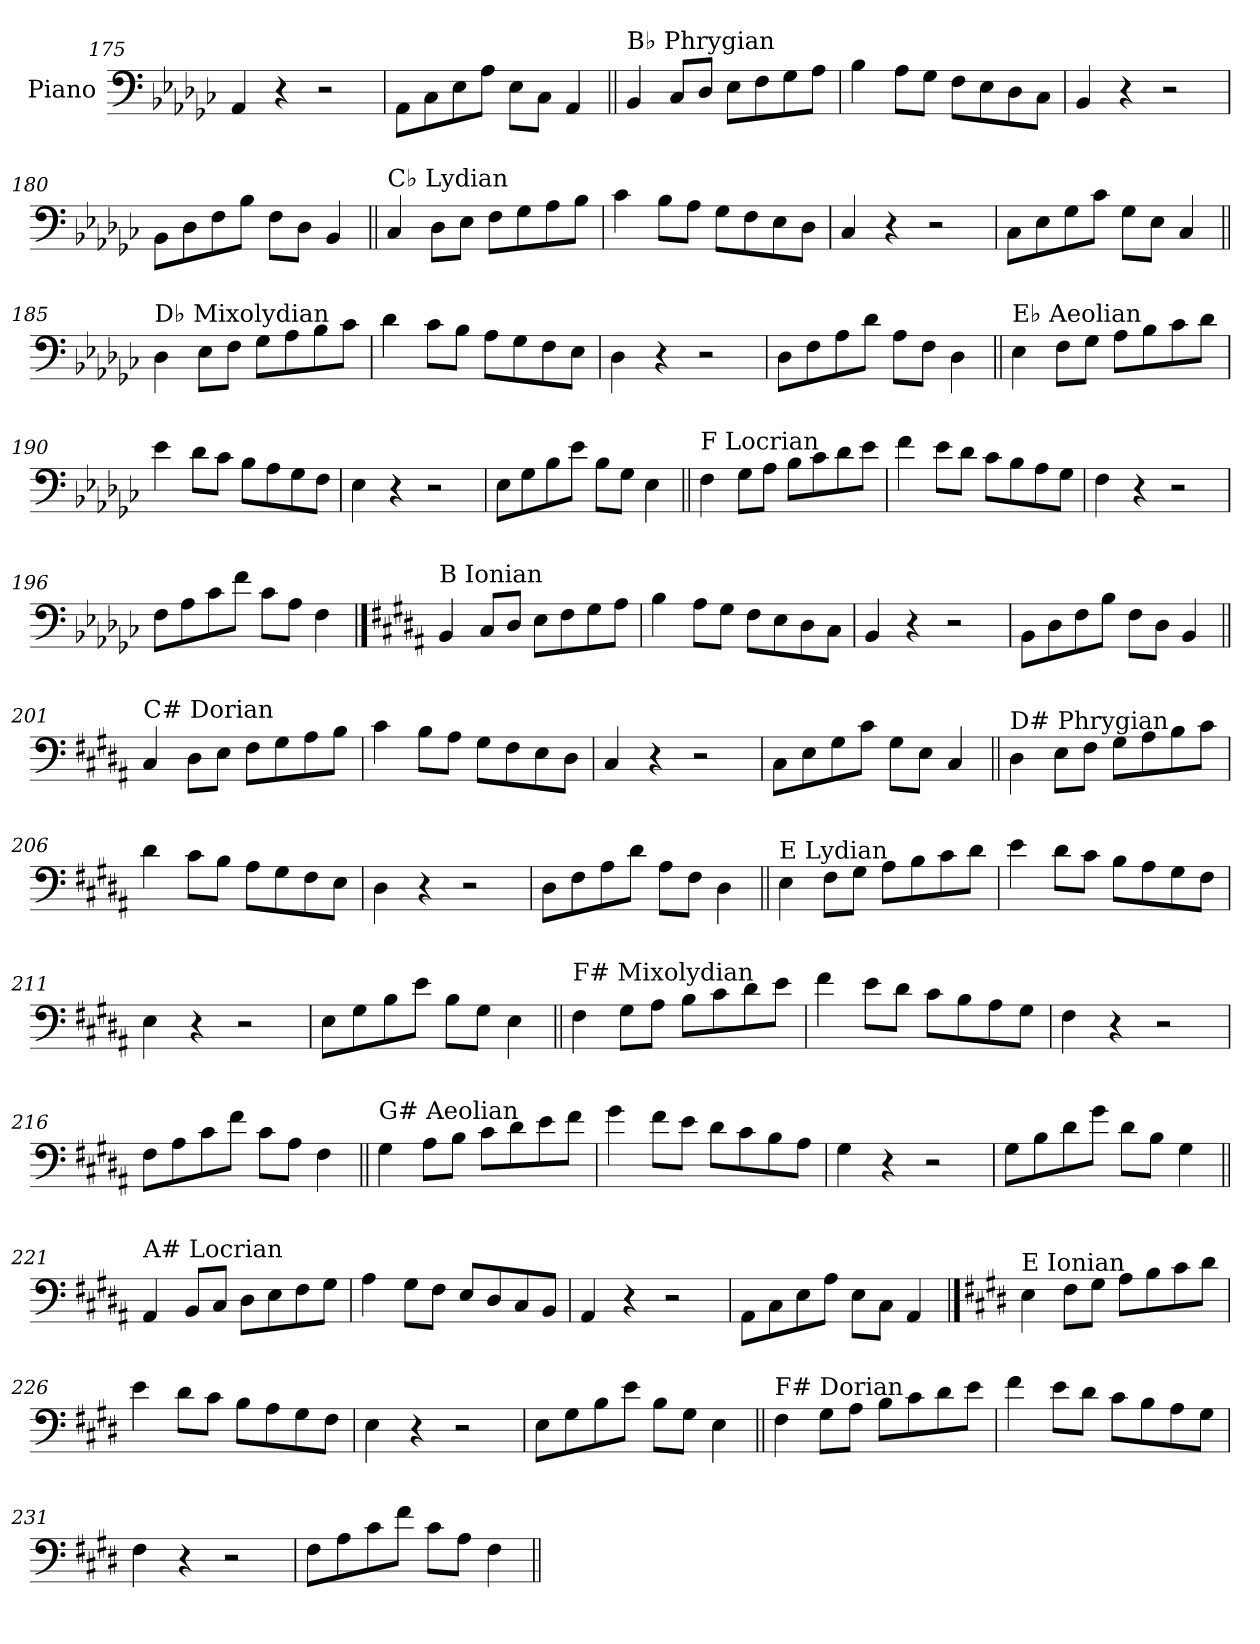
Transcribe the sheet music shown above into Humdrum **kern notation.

**kern
*part1
*staff1
*I"Piano
*I'Pno.
*clefF4
*k[b-e-a-d-g-c-]
=175
4AA-/
4r
2r
=176
8AA-\L
8C-\
8E-\
8A-\J
8E-\L
8C-\J
4AA-/
!!LO:LB:g=z
=177||
!LO:TX:a:t=B♭ Phrygian
4BB-/
8C-/L
8D-/J
8E-\L
8F\
8G-\
8A-\J
=178
4B-\
8A-\L
8G-\J
8F\L
8E-\
8D-\
8C-\J
=179
4BB-/
4r
2r
=180
8BB-\L
8D-\
8F\
8B-\J
8F\L
8D-\J
4BB-/
!!LO:LB:g=z
=181||
!LO:TX:a:t=C♭ Lydian
4C-/
8D-\L
8E-\J
8F\L
8G-\
8A-\
8B-\J
=182
4c-\
8B-\L
8A-\J
8G-\L
8F\
8E-\
8D-\J
=183
4C-/
4r
2r
=184
8C-\L
8E-\
8G-\
8c-\J
8G-\L
8E-\J
4C-/
!!LO:LB:g=z
=185||
!LO:TX:a:t=D♭ Mixolydian
4D-\
8E-\L
8F\J
8G-\L
8A-\
8B-\
8c-\J
=186
4d-\
8c-\L
8B-\J
8A-\L
8G-\
8F\
8E-\J
=187
4D-\
4r
2r
=188
8D-\L
8F\
8A-\
8d-\J
8A-\L
8F\J
4D-\
!!LO:LB:g=z
=189||
!LO:TX:a:t=E♭ Aeolian
4E-\
8F\L
8G-\J
8A-\L
8B-\
8c-\
8d-\J
=190
4e-\
8d-\L
8c-\J
8B-\L
8A-\
8G-\
8F\J
=191
4E-\
4r
2r
=192
8E-\L
8G-\
8B-\
8e-\J
8B-\L
8G-\J
4E-\
!!LO:LB:g=z
=193||
!LO:TX:a:t=F Locrian
4F\
8G-\L
8A-\J
8B-\L
8c-\
8d-\
8e-\J
=194
4f\
8e-\L
8d-\J
8c-\L
8B-\
8A-\
8G-\J
=195
4F\
4r
2r
=196
8F\L
8A-\
8c-\
8f\J
8c-\L
8A-\J
4F\
!!LO:PB:g=z
==197
*k[f#c#g#d#a#]
!LO:TX:a:t=B Ionian
4BB/
8C#/L
8D#/J
8E\L
8F#\
8G#\
8A#\J
=198
4B\
8A#\L
8G#\J
8F#\L
8E\
8D#\
8C#\J
=199
4BB/
4r
2r
=200
8BB\L
8D#\
8F#\
8B\J
8F#\L
8D#\J
4BB/
!!LO:LB:g=z
=201||
!LO:TX:a:t=C# Dorian
4C#/
8D#\L
8E\J
8F#\L
8G#\
8A#\
8B\J
=202
4c#\
8B\L
8A#\J
8G#\L
8F#\
8E\
8D#\J
=203
4C#/
4r
2r
=204
8C#\L
8E\
8G#\
8c#\J
8G#\L
8E\J
4C#/
!!LO:LB:g=z
=205||
!LO:TX:a:t=D# Phrygian
4D#\
8E\L
8F#\J
8G#\L
8A#\
8B\
8c#\J
=206
4d#\
8c#\L
8B\J
8A#\L
8G#\
8F#\
8E\J
=207
4D#\
4r
2r
=208
8D#\L
8F#\
8A#\
8d#\J
8A#\L
8F#\J
4D#\
!!LO:LB:g=z
=209||
!LO:TX:a:t=E Lydian
4E\
8F#\L
8G#\J
8A#\L
8B\
8c#\
8d#\J
=210
4e\
8d#\L
8c#\J
8B\L
8A#\
8G#\
8F#\J
=211
4E\
4r
2r
=212
8E\L
8G#\
8B\
8e\J
8B\L
8G#\J
4E\
!!LO:LB:g=z
=213||
!LO:TX:a:t=F# Mixolydian
4F#\
8G#\L
8A#\J
8B\L
8c#\
8d#\
8e\J
=214
4f#\
8e\L
8d#\J
8c#\L
8B\
8A#\
8G#\J
=215
4F#\
4r
2r
=216
8F#\L
8A#\
8c#\
8f#\J
8c#\L
8A#\J
4F#\
!!LO:LB:g=z
=217||
!LO:TX:a:t=G# Aeolian
4G#\
8A#\L
8B\J
8c#\L
8d#\
8e\
8f#\J
=218
4g#\
8f#\L
8e\J
8d#\L
8c#\
8B\
8A#\J
=219
4G#\
4r
2r
=220
8G#\L
8B\
8d#\
8g#\J
8d#\L
8B\J
4G#\
!!LO:LB:g=z
=221||
!LO:TX:a:t=A# Locrian
4AA#/
8BB/L
8C#/J
8D#\L
8E\
8F#\
8G#\J
=222
4A#\
8G#\L
8F#\J
8E/L
8D#/
8C#/
8BB/J
=223
4AA#/
4r
2r
=224
8AA#\L
8C#\
8E\
8A#\J
8E\L
8C#\J
4AA#/
!!LO:PB:g=z
==225
*k[f#c#g#d#]
!LO:TX:a:t=E Ionian
4E\
8F#\L
8G#\J
8A\L
8B\
8c#\
8d#\J
=226
4e\
8d#\L
8c#\J
8B\L
8A\
8G#\
8F#\J
=227
4E\
4r
2r
=228
8E\L
8G#\
8B\
8e\J
8B\L
8G#\J
4E\
!!LO:LB:g=z
=229||
!LO:TX:a:t=F# Dorian
4F#\
8G#\L
8A\J
8B\L
8c#\
8d#\
8e\J
=230
4f#\
8e\L
8d#\J
8c#\L
8B\
8A\
8G#\J
=231
4F#\
4r
2r
=232
8F#\L
8A\
8c#\
8f#\J
8c#\L
8A\J
4F#\
=||
*-
